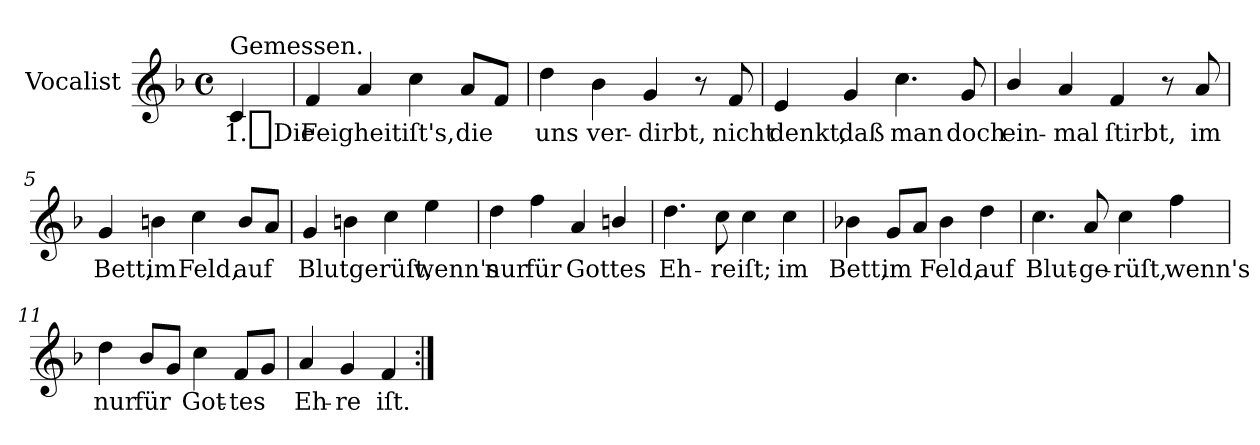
**kern	**text
*part1	*part1
*staff1	*staff1
*I"Vocalist	*
*k[b-]	*
*F:	*
*M4/4	*
*met(c)	*
=	=
!LO:TX:a:t=Gemessen.	!
4c	1._Die
=1	=1
4f	Feigheit
4a	.
4cc	iſt's,
8aL	die
8fJ	.
=2	=2
4dd	uns
4b-	ver-
4g	-dirbt,
8r	.
8f	nicht
=3	=3
4e	denkt,
4g	daß
4.cc	man
8g	doch
=4	=4
4b-/	ein-
4a	-mal
4f	ſtirbt,
8r	.
8a	im
=5	=5
4g	Bett,
4bn	im
4cc	Feld,
8bL	auf
8aJ	.
=6	=6
4g	Blutgerüſt,
4bn	.
4cc	.
4ee	wenn's
=7	=7
4dd	nur
4ff	für
4a	Gottes
4bn/	.
=8	=8
4.dd	Eh-
8cc	-re
4cc	iſt;
4cc	im
=9	=9
4b-X	Bett,
8gL	im
8aJ	.
4b-	Feld,
4dd	auf
=10	=10
4.cc	Blut-
8a	-ge-
4cc	-rüſt,
4ff	wenn's
=11	=11
4dd	nur
8b-L	für
8gJ	.
4cc	Got-
8fL	-tes
8gJ	.
=12	=12
4a	Eh-
4g	-re
4f	iſt.
=:|!	=:|!
*-	*-
